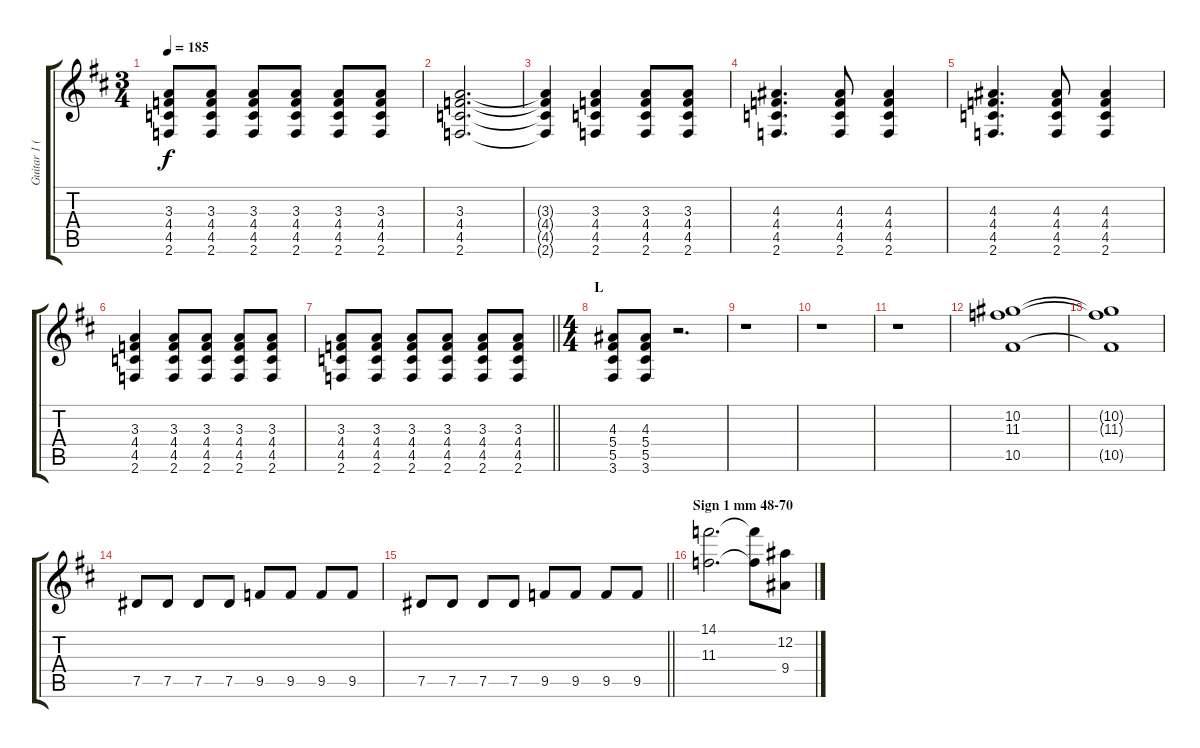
\track ("Guitar 1 (Sukito)" "Guitar 1 (") {instrument overdrivenguitar}
\staff {score tabs}
\tuning (Eb4 Bb3 Gb3 Db3 Ab2 Eb2) {hide}
\ts (3 4)
\tempo 185
\clef g2
\ks d
(3.3 4.4 4.5 2.6).8{dy f} (3.3 4.4 4.5 2.6).8 (3.3 4.4 4.5 2.6).8 (3.3 4.4 4.5 2.6).8 (3.3 4.4 4.5 2.6).8 (3.3 4.4 4.5 2.6).8 |
(3.3 4.4 4.5 2.6).2{d} |
(3.3{t} 4.4{t} 4.5{t} 2.6{t}).4 (3.3 4.4 4.5 2.6).4 (3.3 4.4 4.5 2.6).8 (3.3 4.4 4.5 2.6).8 |
(4.3 4.4 4.5 2.6).4{d} (4.3 4.4 4.5 2.6).8 (4.3 4.4 4.5 2.6).4 |
(4.3 4.4 4.5 2.6).4{d} (4.3 4.4 4.5 2.6).8 (4.3 4.4 4.5 2.6).4 |
(3.3 4.4 4.5 2.6).4 (3.3 4.4 4.5 2.6).8 (3.3 4.4 4.5 2.6).8 (3.3 4.4 4.5 2.6).8 (3.3 4.4 4.5 2.6).8 |
\barLineRight lightlight
(3.3 4.4 4.5 2.6).8 (3.3 4.4 4.5 2.6).8 (3.3 4.4 4.5 2.6).8 (3.3 4.4 4.5 2.6).8 (3.3 4.4 4.5 2.6).8 (3.3 4.4 4.5 2.6).8 |
\ts (4 4)
\section ("" "L")
(4.3 5.4 5.5 3.6).8 (4.3 5.4 5.5 3.6).8 r.2{d} |
r.1 |
r.1 |
r.1 |
(10.2 11.3 10.5).1 |
(10.2{t} 11.3{t} 10.5{t}).1 |
7.5.8 7.5.8 7.5.8 7.5.8 9.5.8 9.5.8 9.5.8 9.5.8 |
\barLineRight lightlight
7.5.8 7.5.8 7.5.8 7.5.8 9.5.8 9.5.8 9.5.8 9.5.8 |
\section ("" "Sign 1 mm 48-70")
(14.1 11.3).2{d} (14.1{t} 11.3{t}).8 (12.2 9.4).8
